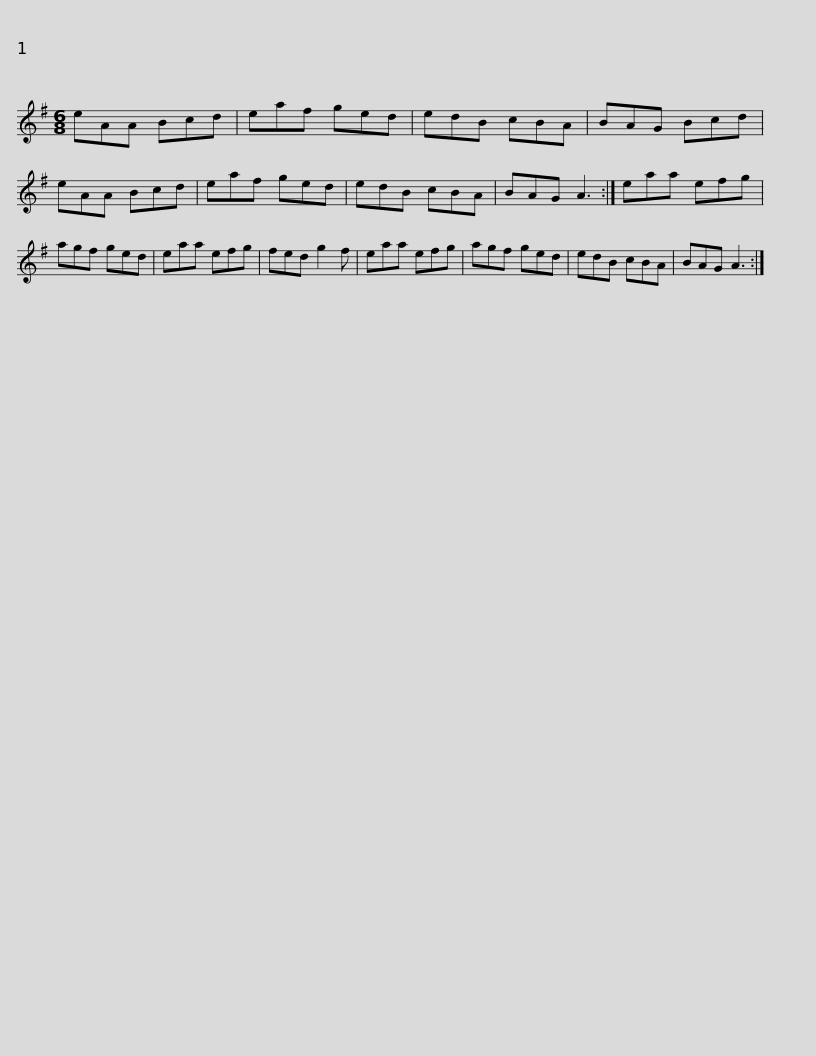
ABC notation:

X:1
L:1/8
M:6/8
I:linebreak $
K:G
V:1 treble
V:1
 eAA Bcd | eaf ged | edB cBA | BAG Bcd |$ eAA Bcd | %5
 eaf ged | edB cBA | BAG A3 :|$ eaa efg | agf ged | %10
 eaa efg | fed g2 f |$ eaa efg | agf ged | edB cBA | %15
 BAG A3 :| %16
